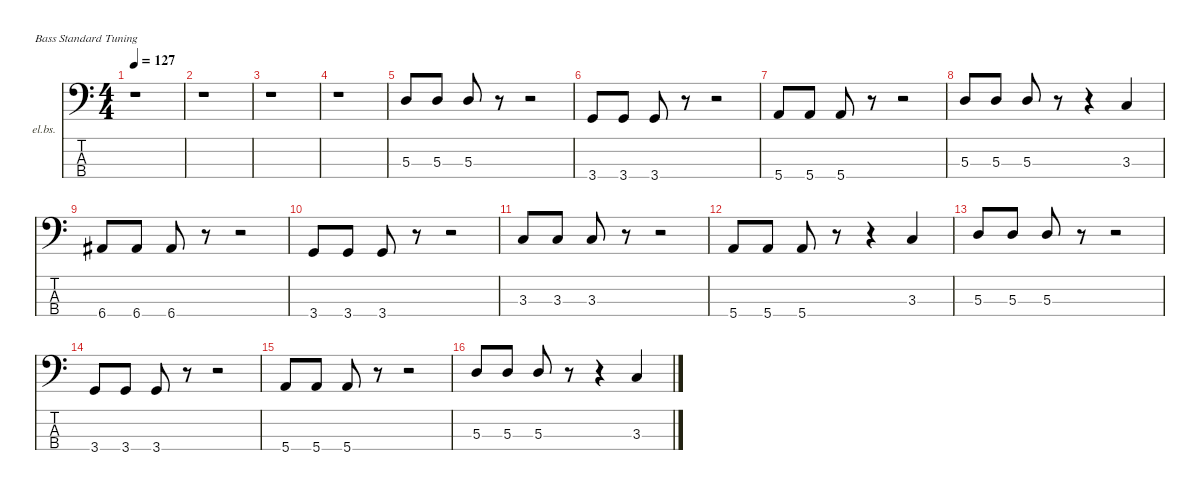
\defaultSystemsLayout 4
\hideDynamics
\bracketExtendMode nobrackets
\firstSystemTrackNameOrientation horizontal
\otherSystemsTrackNameOrientation horizontal
\track ("Bass" "el.bs.") {instrument electricbassfinger}
\staff {score tabs}
\tuning (G2 D2 A1 E1)
\ts (4 4)
\tempo 127
\clef f4
\ks c
r.1{dy f beam Down} |
r.1{beam Down} |
r.1{beam Down} |
r.1{beam Down} |
5.3.8{beam Up} 5.3.8{beam Up} 5.3.8{beam Up} r.8{beam Up} r.2{beam Up} |
3.4.8{beam Up} 3.4.8{beam Up} 3.4.8{beam Up} r.8{beam Up} r.2{beam Up} |
5.4.8{beam Up} 5.4.8{beam Up} 5.4.8{beam Up} r.8{beam Up} r.2{beam Up} |
5.3.8{beam Up} 5.3.8{beam Up} 5.3.8{beam Up} r.8{beam Up} r.4{beam Up} 3.3.4{beam Up} |
6.4{acc #}.8{beam Up} 6.4{acc #}.8{beam Up} 6.4{acc #}.8{beam Up} r.8{beam Up} r.2{beam Up} |
3.4.8{beam Up} 3.4.8{beam Up} 3.4.8{beam Up} r.8{beam Up} r.2{beam Up} |
3.3.8{beam Up} 3.3.8{beam Up} 3.3.8{beam Up} r.8{beam Up} r.2{beam Up} |
5.4.8{beam Up} 5.4.8{beam Up} 5.4.8{beam Up} r.8{beam Up} r.4{beam Up} 3.3.4{beam Up} |
5.3.8{beam Up} 5.3.8{beam Up} 5.3.8{beam Up} r.8{beam Up} r.2{beam Up} |
3.4.8{beam Up} 3.4.8{beam Up} 3.4.8{beam Up} r.8{beam Up} r.2{beam Up} |
5.4.8{beam Up} 5.4.8{beam Up} 5.4.8{beam Up} r.8{beam Up} r.2{beam Up} |
5.3.8{beam Up} 5.3.8{beam Up} 5.3.8{beam Up} r.8{beam Up} r.4{beam Up} 3.3.4{beam Up}
